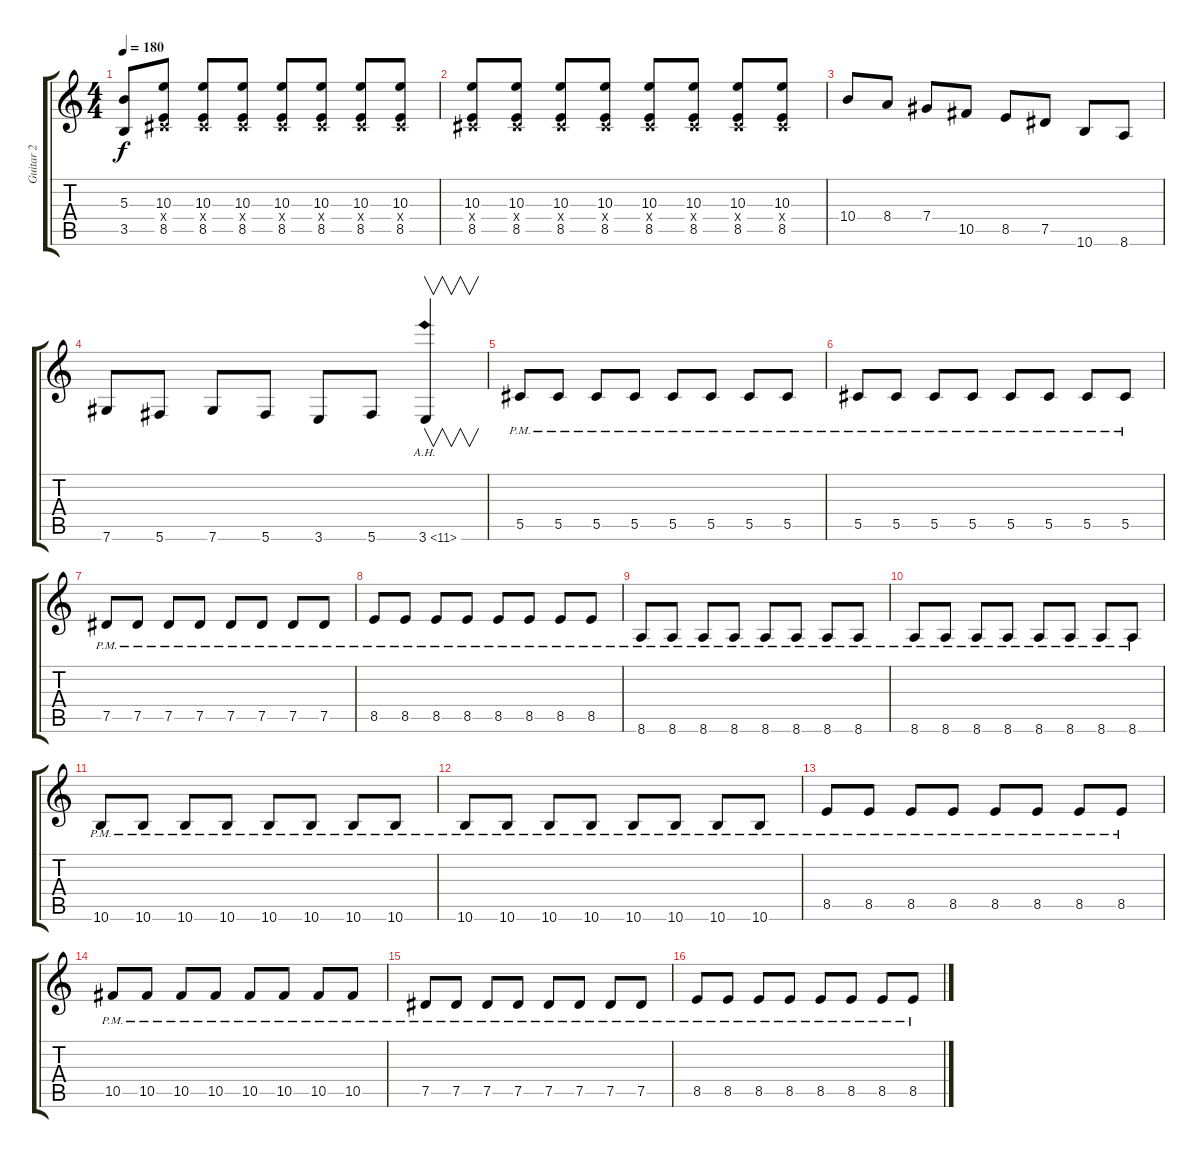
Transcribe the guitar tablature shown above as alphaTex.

\track ("Guitar 2" "Guitar 2") {instrument distortionguitar}
\staff {score tabs}
\tuning (Eb4 Bb3 Gb3 Db3 Ab2 Db2) {hide}
\ts (4 4)
\tempo 180
\clef g2
\ks c
(5.3{t} 3.5{t}).8{dy f} (10.3 0.4{x} 8.5).8 (10.3 0.4{x} 8.5).8 (10.3 0.4{x} 8.5).8 (10.3 0.4{x} 8.5).8 (10.3 0.4{x} 8.5).8 (10.3 0.4{x} 8.5).8 (10.3 0.4{x} 8.5).8 |
(10.3 0.4{x} 8.5).8 (10.3 0.4{x} 8.5).8 (10.3 0.4{x} 8.5).8 (10.3 0.4{x} 8.5).8 (10.3 0.4{x} 8.5).8 (10.3 0.4{x} 8.5).8 (10.3 0.4{x} 8.5).8 (10.3 0.4{x} 8.5).8 |
10.4.8 8.4.8 7.4.8 10.5.8 8.5.8 7.5.8 10.6.8 8.6.8 |
7.6.8 5.6.8 7.6.8 5.6.8 3.6.8 5.6.8 3.6{ah 8}.4{v instrument guitarharmonics} |
5.5{pm}.8{instrument distortionguitar} 5.5{pm}.8 5.5{pm}.8 5.5{pm}.8 5.5{pm}.8 5.5{pm}.8 5.5{pm}.8 5.5{pm}.8 |
5.5{pm}.8 5.5{pm}.8 5.5{pm}.8 5.5{pm}.8 5.5{pm}.8 5.5{pm}.8 5.5{pm}.8 5.5{pm}.8 |
7.5{pm}.8 7.5{pm}.8 7.5{pm}.8 7.5{pm}.8 7.5{pm}.8 7.5{pm}.8 7.5{pm}.8 7.5{pm}.8 |
8.5{pm}.8 8.5{pm}.8 8.5{pm}.8 8.5{pm}.8 8.5{pm}.8 8.5{pm}.8 8.5{pm}.8 8.5{pm}.8 |
8.6{pm}.8 8.6{pm}.8 8.6{pm}.8 8.6{pm}.8 8.6{pm}.8 8.6{pm}.8 8.6{pm}.8 8.6{pm}.8 |
8.6{pm}.8 8.6{pm}.8 8.6{pm}.8 8.6{pm}.8 8.6{pm}.8 8.6{pm}.8 8.6{pm}.8 8.6{pm}.8 |
10.6{pm}.8 10.6{pm}.8 10.6{pm}.8 10.6{pm}.8 10.6{pm}.8 10.6{pm}.8 10.6{pm}.8 10.6{pm}.8 |
10.6{pm}.8 10.6{pm}.8 10.6{pm}.8 10.6{pm}.8 10.6{pm}.8 10.6{pm}.8 10.6{pm}.8 10.6{pm}.8 |
8.5{pm}.8 8.5{pm}.8 8.5{pm}.8 8.5{pm}.8 8.5{pm}.8 8.5{pm}.8 8.5{pm}.8 8.5{pm}.8 |
10.5{pm}.8 10.5{pm}.8 10.5{pm}.8 10.5{pm}.8 10.5{pm}.8 10.5{pm}.8 10.5{pm}.8 10.5{pm}.8 |
7.5{pm}.8 7.5{pm}.8 7.5{pm}.8 7.5{pm}.8 7.5{pm}.8 7.5{pm}.8 7.5{pm}.8 7.5{pm}.8 |
8.5{pm}.8 8.5{pm}.8 8.5{pm}.8 8.5{pm}.8 8.5{pm}.8 8.5{pm}.8 8.5{pm}.8 8.5{pm}.8
